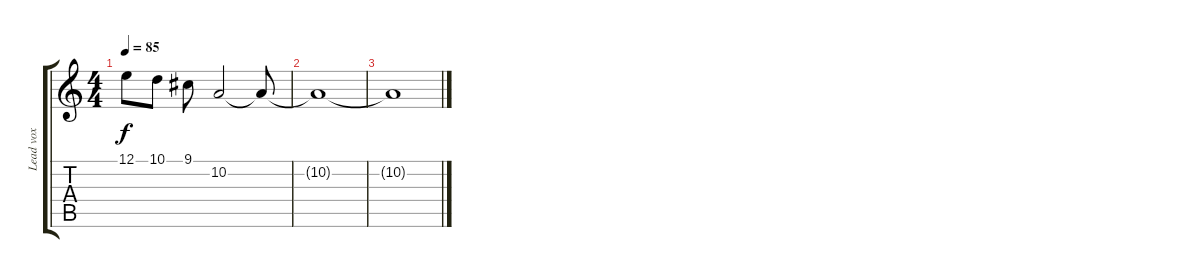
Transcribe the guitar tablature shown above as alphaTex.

\track ("Lead vox" "Lead vox") {instrument choiraahs}
\staff {score tabs}
\tuning (E4 B3 G3 D3 A2 E2) {hide}
\ts (4 4)
\tempo 85
\clef g2
\ks c
12.1.8{dy f} 10.1.8 9.1.8 10.2.2 10.2{t}.8 |
10.2{t}.1{volume 0} |
10.2{t}.1
